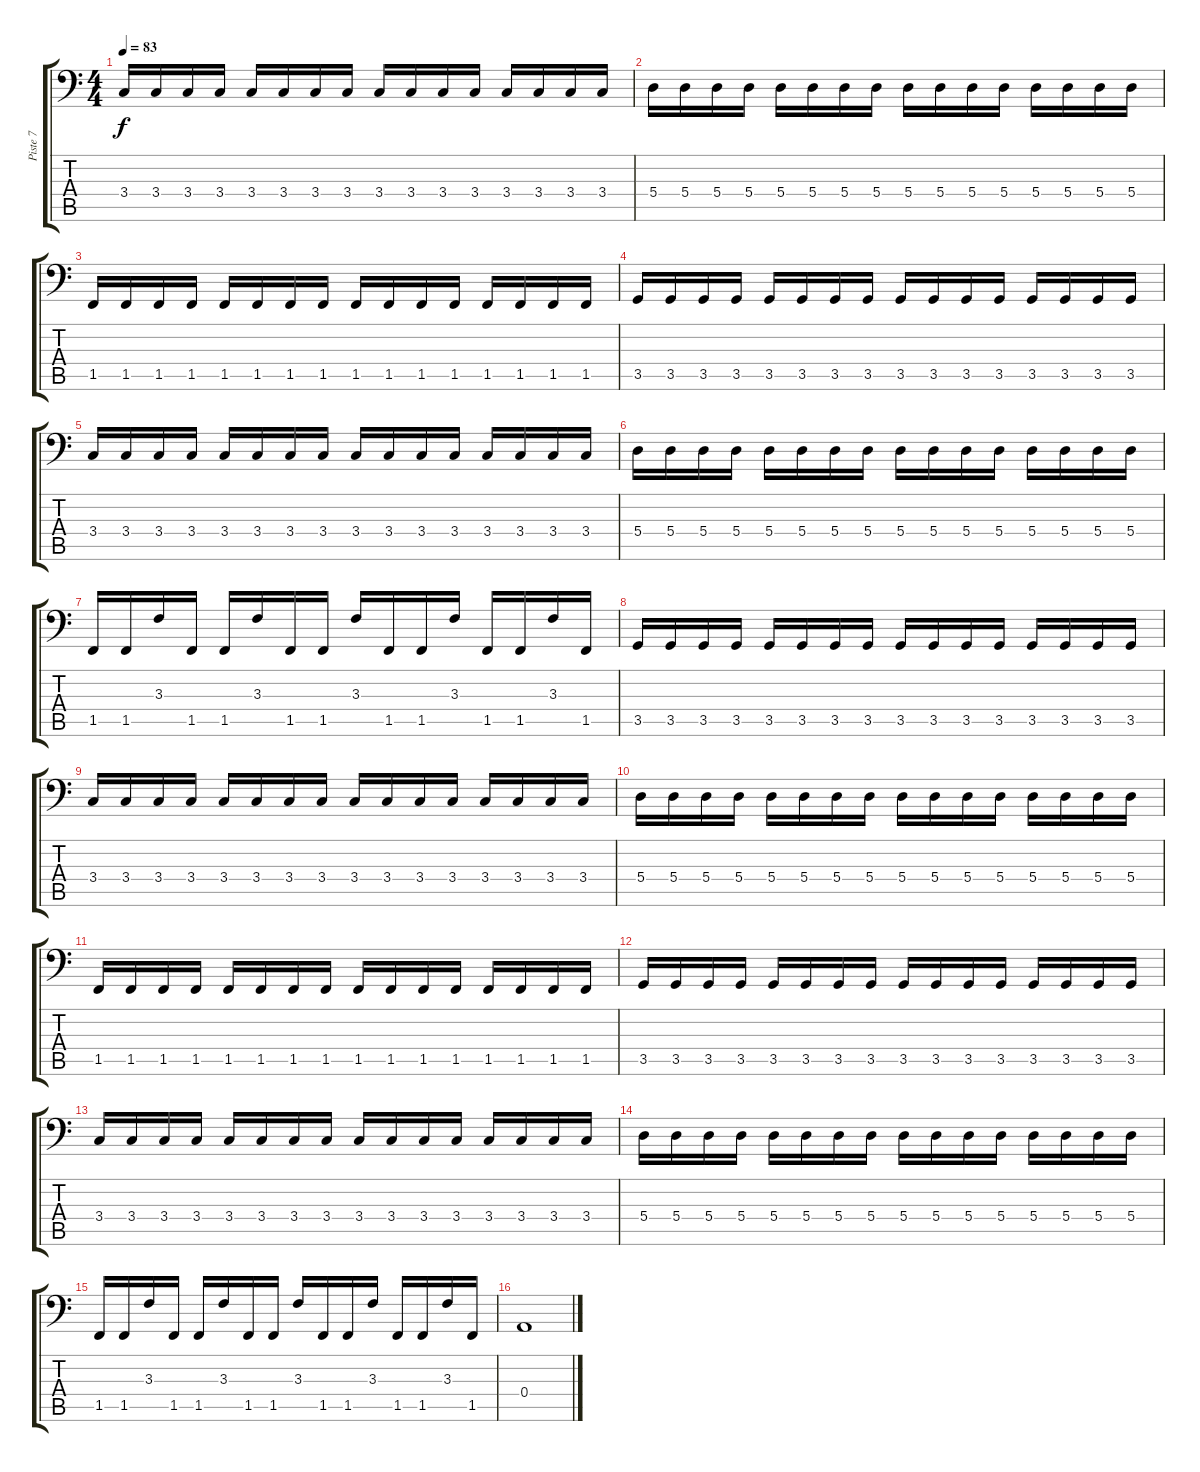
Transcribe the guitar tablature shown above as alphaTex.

\track ("Piste 7" "Piste 7") {instrument electricbassfinger}
\staff {score tabs}
\tuning (C3 G2 D2 A1 E1 B0) {hide}
\ts (4 4)
\tempo 83
\clef f4
\ks c
3.4.16{dy f} 3.4.16 3.4.16 3.4.16 3.4.16 3.4.16 3.4.16 3.4.16 3.4.16 3.4.16 3.4.16 3.4.16 3.4.16 3.4.16 3.4.16 3.4.16 |
5.4.16 5.4.16 5.4.16 5.4.16 5.4.16 5.4.16 5.4.16 5.4.16 5.4.16 5.4.16 5.4.16 5.4.16 5.4.16 5.4.16 5.4.16 5.4.16 |
1.5.16 1.5.16 1.5.16 1.5.16 1.5.16 1.5.16 1.5.16 1.5.16 1.5.16 1.5.16 1.5.16 1.5.16 1.5.16 1.5.16 1.5.16 1.5.16 |
3.5.16 3.5.16 3.5.16 3.5.16 3.5.16 3.5.16 3.5.16 3.5.16 3.5.16 3.5.16 3.5.16 3.5.16 3.5.16 3.5.16 3.5.16 3.5.16 |
3.4.16 3.4.16 3.4.16 3.4.16 3.4.16 3.4.16 3.4.16 3.4.16 3.4.16 3.4.16 3.4.16 3.4.16 3.4.16 3.4.16 3.4.16 3.4.16 |
5.4.16 5.4.16 5.4.16 5.4.16 5.4.16 5.4.16 5.4.16 5.4.16 5.4.16 5.4.16 5.4.16 5.4.16 5.4.16 5.4.16 5.4.16 5.4.16 |
1.5.16 1.5.16 3.3.16 1.5.16 1.5.16 3.3.16 1.5.16 1.5.16 3.3.16 1.5.16 1.5.16 3.3.16 1.5.16 1.5.16 3.3.16 1.5.16 |
3.5.16 3.5.16 3.5.16 3.5.16 3.5.16 3.5.16 3.5.16 3.5.16 3.5.16 3.5.16 3.5.16 3.5.16 3.5.16 3.5.16 3.5.16 3.5.16 |
3.4.16 3.4.16 3.4.16 3.4.16 3.4.16 3.4.16 3.4.16 3.4.16 3.4.16 3.4.16 3.4.16 3.4.16 3.4.16 3.4.16 3.4.16 3.4.16 |
5.4.16 5.4.16 5.4.16 5.4.16 5.4.16 5.4.16 5.4.16 5.4.16 5.4.16 5.4.16 5.4.16 5.4.16 5.4.16 5.4.16 5.4.16 5.4.16 |
1.5.16 1.5.16 1.5.16 1.5.16 1.5.16 1.5.16 1.5.16 1.5.16 1.5.16 1.5.16 1.5.16 1.5.16 1.5.16 1.5.16 1.5.16 1.5.16 |
3.5.16 3.5.16 3.5.16 3.5.16 3.5.16 3.5.16 3.5.16 3.5.16 3.5.16 3.5.16 3.5.16 3.5.16 3.5.16 3.5.16 3.5.16 3.5.16 |
3.4.16 3.4.16 3.4.16 3.4.16 3.4.16 3.4.16 3.4.16 3.4.16 3.4.16 3.4.16 3.4.16 3.4.16 3.4.16 3.4.16 3.4.16 3.4.16 |
5.4.16 5.4.16 5.4.16 5.4.16 5.4.16 5.4.16 5.4.16 5.4.16 5.4.16 5.4.16 5.4.16 5.4.16 5.4.16 5.4.16 5.4.16 5.4.16 |
1.5.16 1.5.16 3.3.16 1.5.16 1.5.16 3.3.16 1.5.16 1.5.16 3.3.16 1.5.16 1.5.16 3.3.16 1.5.16 1.5.16 3.3.16 1.5.16 |
0.4.1
